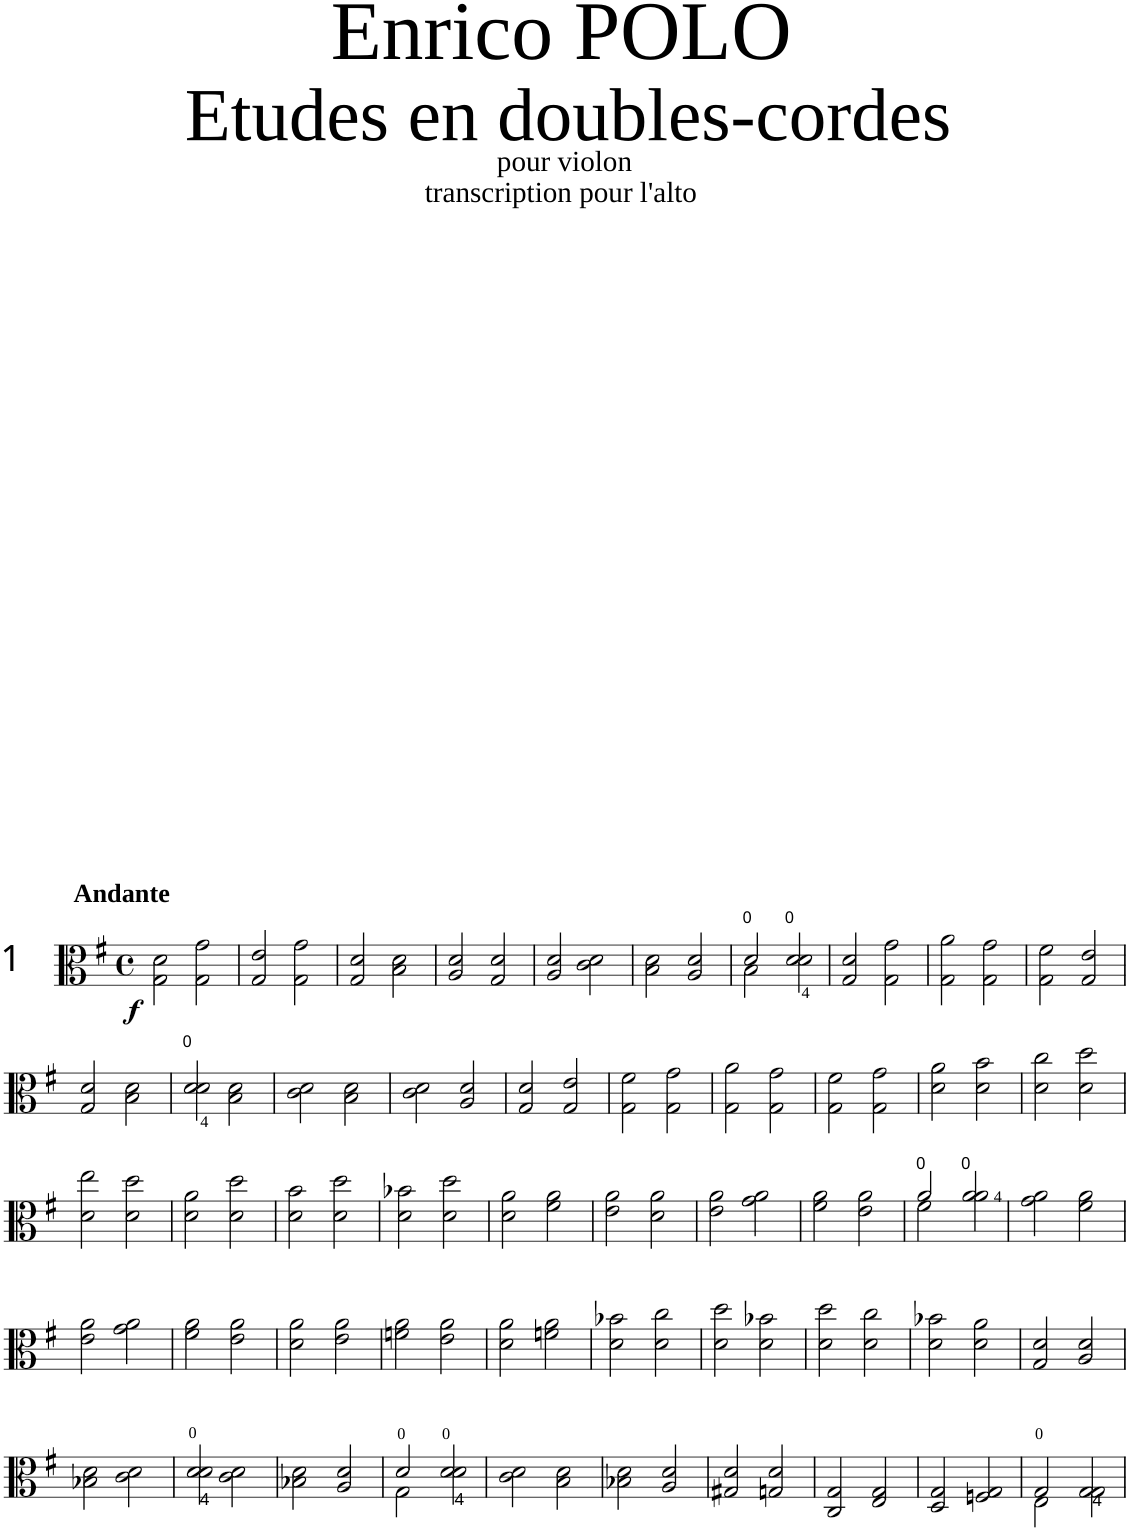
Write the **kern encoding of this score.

**kern	**dynam
*part1	*part1
*staff1	*staff1
*I"Viola	*
*I'Vla	*
*clefC3	*
*k[f#]	*
*M4/4	*
*met(c)	*
=1	=1
!LO:TX:a:B:t=Andante	!
!	!LO:DY:b
2G\ 2d\	f
2G\ 2g\	.
=2	=2
2G/ 2e/	.
2G\ 2g\	.
=3	=3
2G/ 2d/	.
2B\ 2d\	.
=4	=4
2A/ 2d/	.
2G/ 2d/	.
=5	=5
2A/ 2d/	.
2c\ 2d\	.
=6	=6
2B\ 2d\	.
2A/ 2d/	.
=7	=7
*^	*
2d/	2B\	.
2d/	2d\	.
*v	*v	*
=8	=8
2G/ 2d/	.
2G\ 2g\	.
=9	=9
2G\ 2a\	.
2G\ 2g\	.
=10	=10
2G\ 2f#\	.
2G/ 2e/	.
!!LO:LB:g=z
=11	=11
2G/ 2d/	.
2B\ 2d\	.
=12	=12
*^	*
2d/	2d\	.
2B\ 2d\	2ryy	.
*v	*v	*
=13	=13
2c\ 2d\	.
2B\ 2d\	.
=14	=14
2c\ 2d\	.
2A/ 2d/	.
=15	=15
2G/ 2d/	.
2G/ 2e/	.
=16	=16
2G\ 2f#\	.
2G\ 2g\	.
=17	=17
2G\ 2a\	.
2G\ 2g\	.
=18	=18
2G\ 2f#\	.
2G\ 2g\	.
=19	=19
2d\ 2a\	.
2d\ 2b\	.
=20	=20
2d\ 2cc\	.
2d\ 2dd\	.
!!LO:LB:g=z
=21	=21
2d\ 2ee\	.
2d\ 2dd\	.
=22	=22
2d\ 2a\	.
2d\ 2dd\	.
=23	=23
2d\ 2b\	.
2d\ 2dd\	.
=24	=24
2d\ 2b-X\	.
2d\ 2dd\	.
=25	=25
2d\ 2a\	.
2f#\ 2a\	.
=26	=26
2e\ 2a\	.
2d\ 2a\	.
=27	=27
2e\ 2a\	.
2g\ 2a\	.
=28	=28
2f#\ 2a\	.
2e\ 2a\	.
=29	=29
*^	*
2a/	2f#\	.
2a/	2a\	.
*v	*v	*
=30	=30
2g\ 2a\	.
2f#\ 2a\	.
!!LO:LB:g=z
=31	=31
2e\ 2a\	.
2g\ 2a\	.
=32	=32
2f#\ 2a\	.
2e\ 2a\	.
=33	=33
2d\ 2a\	.
2e\ 2a\	.
=34	=34
2fn\ 2a\	.
2e\ 2a\	.
=35	=35
2d\ 2a\	.
2fn\ 2a\	.
=36	=36
2d\ 2b-X\	.
2d\ 2cc\	.
=37	=37
2d\ 2dd\	.
2d\ 2b-X\	.
=38	=38
2d\ 2dd\	.
2d\ 2cc\	.
=39	=39
2d\ 2b-X\	.
2d\ 2a\	.
=40	=40
2G/ 2d/	.
2A/ 2d/	.
!!LO:LB:g=z
=41	=41
2B-X\ 2d\	.
2c\ 2d\	.
=42	=42
*^	*
2d/	2d\	.
2c\ 2d\	2ryy	.
*v	*v	*
=43	=43
2B-X\ 2d\	.
2A/ 2d/	.
=44	=44
*^	*
2d/	2G\	.
2d/	2d\	.
*v	*v	*
=45	=45
2c\ 2d\	.
2B\ 2d\	.
=46	=46
2B-X\ 2d\	.
2A/ 2d/	.
=47	=47
2G#X/ 2d/	.
2Gn/ 2d/	.
=48	=48
2C/ 2G/	.
2E/ 2G/	.
=49	=49
2D/ 2G/	.
2Fn/ 2G/	.
=50	=50
*^	*
2G/	2E\	.
2G/	2G\	.
*v	*v	*
=	=
*-	*-
